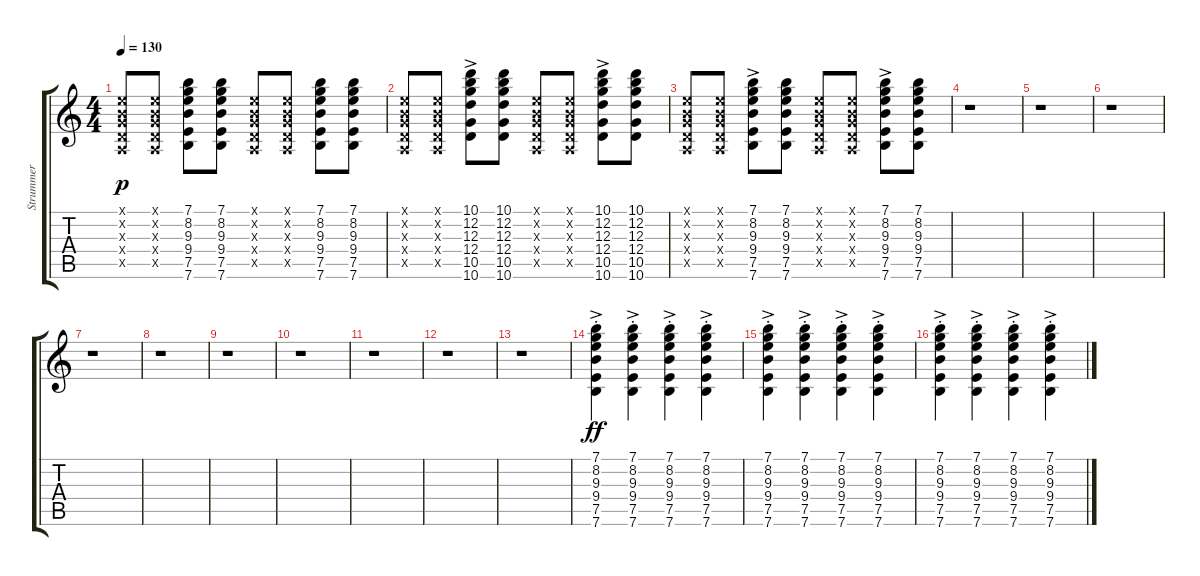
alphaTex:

\track ("Strummer" "Strummer") {instrument electricguitarclean}
\staff {score tabs}
\tuning (E4 B3 G3 D3 A2 E2) {hide}
\ts (4 4)
\tempo 130
\clef g2
\ks c
(0.1{x} 0.2{x} 0.3{x} 0.4{x} 0.5{x}).8{dy p} (0.1{x} 0.2{x} 0.3{x} 0.4{x} 0.5{x}).8 (7.1 8.2 9.3 9.4 7.5 7.6).8 (7.1 8.2 9.3 9.4 7.5 7.6).8 (0.1{x} 0.2{x} 0.3{x} 0.4{x} 0.5{x}).8 (0.1{x} 0.2{x} 0.3{x} 0.4{x} 0.5{x}).8 (7.1 8.2 9.3 9.4 7.5 7.6).8 (7.1 8.2 9.3 9.4 7.5 7.6).8 |
(0.1{x} 0.2{x} 0.3{x} 0.4{x} 0.5{x}).8 (0.1{x} 0.2{x} 0.3{x} 0.4{x} 0.5{x}).8 (10.1 12.2{ac} 12.3{ac} 12.4{ac} 10.5{ac} 10.6).8 (10.1 12.2 12.3 12.4 10.5 10.6).8 (0.1{x} 0.2{x} 0.3{x} 0.4{x} 0.5{x}).8 (0.1{x} 0.2{x} 0.3{x} 0.4{x} 0.5{x}).8 (10.1 12.2{ac} 12.3{ac} 12.4{ac} 10.5{ac} 10.6).8 (10.1 12.2 12.3 12.4 10.5 10.6).8 |
(0.1{x} 0.2{x} 0.3{x} 0.4{x} 0.5{x}).8 (0.1{x} 0.2{x} 0.3{x} 0.4{x} 0.5{x}).8 (7.1{ac} 8.2{ac} 9.3{ac} 9.4{ac} 7.5{ac} 7.6).8 (7.1 8.2 9.3 9.4 7.5 7.6).8 (0.1{x} 0.2{x} 0.3{x} 0.4{x} 0.5{x}).8 (0.1{x} 0.2{x} 0.3{x} 0.4{x} 0.5{x}).8 (7.1{ac} 8.2{ac} 9.3{ac} 9.4{ac} 7.5{ac} 7.6).8 (7.1 8.2 9.3 9.4 7.5 7.6).8 |
r.1 |
r.1 |
r.1 |
r.1 |
r.1 |
r.1 |
r.1 |
r.1 |
r.1 |
r.1 |
(7.1{ac st} 8.2{ac st} 9.3{ac st} 9.4{ac st} 7.5{ac st} 7.6{ac st}).4{dy ff} (7.1{ac st} 8.2{ac st} 9.3{ac st} 9.4{ac st} 7.5{ac st} 7.6{ac st}).4 (7.1{ac st} 8.2{ac st} 9.3{ac st} 9.4{ac st} 7.5{ac st} 7.6{ac st}).4 (7.1{ac st} 8.2{ac st} 9.3{ac st} 9.4{ac st} 7.5{ac st} 7.6{ac st}).4 |
(7.1{ac st} 8.2{ac st} 9.3{ac st} 9.4{ac st} 7.5{ac st} 7.6{ac st}).4 (7.1{ac st} 8.2{ac st} 9.3{ac st} 9.4{ac st} 7.5{ac st} 7.6{ac st}).4 (7.1{ac st} 8.2{ac st} 9.3{ac st} 9.4{ac st} 7.5{ac st} 7.6{ac st}).4 (7.1{ac st} 8.2{ac st} 9.3{ac st} 9.4{ac st} 7.5{ac st} 7.6{ac st}).4 |
(7.1{ac st} 8.2{ac st} 9.3{ac st} 9.4{ac st} 7.5{ac st} 7.6{ac st}).4 (7.1{ac st} 8.2{ac st} 9.3{ac st} 9.4{ac st} 7.5{ac st} 7.6{ac st}).4 (7.1{ac st} 8.2{ac st} 9.3{ac st} 9.4{ac st} 7.5{ac st} 7.6{ac st}).4 (7.1{ac st} 8.2{ac st} 9.3{ac st} 9.4{ac st} 7.5{ac st} 7.6{ac st}).4
